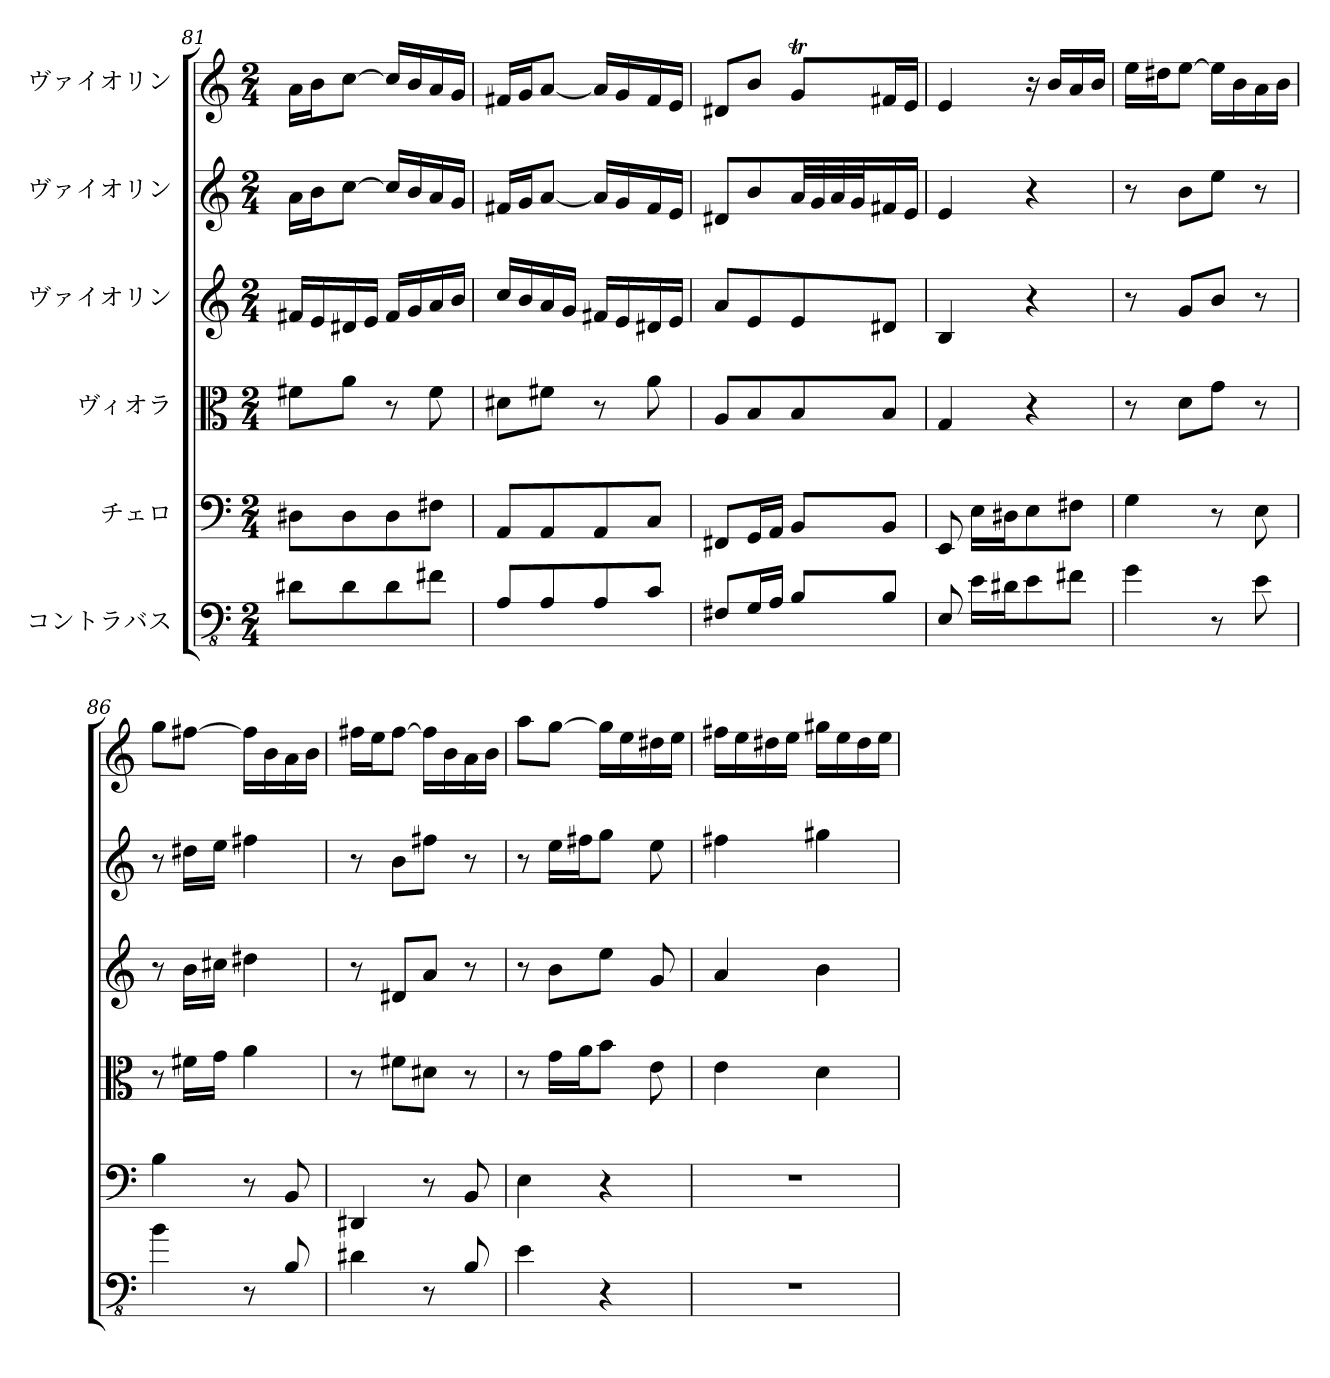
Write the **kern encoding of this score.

**kern	**kern	**kern	**kern	**kern	**kern
*part6	*part5	*part4	*part3	*part2	*part1
*staff6	*staff5	*staff4	*staff3	*staff2	*staff1
*I"コントラバス	*I"チェロ	*I"ヴィオラ	*I"ヴァイオリン	*I"ヴァイオリン	*I"ヴァイオリン
!!LO:LB:g=z
*clefFv4	*clefF4	*clefC3	*clefG2	*clefG2	*clefG2
*ITrd7c12	*	*	*	*	*
*k[]	*k[]	*k[]	*k[]	*k[]	*k[]
*M2/4	*M2/4	*M2/4	*M2/4	*M2/4	*M2/4
=81	=81	=81	=81	=81	=81
8DD#X\L	8D#X\L	8f#X\L	16f#X/LL	16a\LL	16a\LL
.	.	.	16e/	16b\J	16b\J
8DD#\	8D#\	8a\J	16d#X/	[8cc\J	[8cc\J
.	.	.	16e/JJ	.	.
8DD#\	8D#\	8r	16f#/LL	16cc/LL]	16cc/LL]
.	.	.	16g/	16b/	16b/
8FF#X\J	8F#X\J	8f#\	16a/	16a/	16a/
.	.	.	16b/JJ	16g/JJ	16g/JJ
=82	=82	=82	=82	=82	=82
8AAA/L	8AA/L	8d#X\L	16cc/LL	16f#X/LL	16f#X/LL
.	.	.	16b/	16g/J	16g/J
8AAA/	8AA/	8f#X\J	16a/	[8a/J	[8a/J
.	.	.	16g/JJ	.	.
8AAA/	8AA/	8r	16f#X/LL	16a/LL]	16a/LL]
.	.	.	16e/	16g/	16g/
8CC/J	8C/J	8a\	16d#X/	16f#/	16f#/
.	.	.	16e/JJ	16e/JJ	16e/JJ
=83	=83	=83	=83	=83	=83
8FFF#X/L	8FF#X/L	8A/L	8a/L	8d#X/L	8d#X/L
16GGG/L	16GG/L	8B/	8e/	8b/	8b/J
16AAA/JJ	16AA/JJ	.	.	.	.
8BBB/L	8BB/L	8B/	8e/	32a/LL	8gT/L
.	.	.	.	32g/	.
.	.	.	.	32a/	.
.	.	.	.	32g/J	.
8BBB/J	8BB/J	8B/J	8d#X/J	16f#X/	16f#X/L
.	.	.	.	16e/JJ	16e/JJ
=84	=84	=84	=84	=84	=84
8EEE/	8EE/	4G/	4B/	4e/	4e/
16EE\LL	16E\LL	.	.	.	.
16DD#X\J	16D#X\J	.	.	.	.
8EE\	8E\	4r	4r	4r	16r
.	.	.	.	.	16b/LL
8FF#X\J	8F#X\J	.	.	.	16a/
.	.	.	.	.	16b/JJ
!!LO:PB:g=z
=85	=85	=85	=85	=85	=85
4GG\	4G\	8r	8r	8r	16ee\LL
.	.	.	.	.	16dd#X\J
.	.	8d\L	8g/L	8b\L	[8ee\J
8r	8r	8g\J	8b/J	8ee\J	16ee\LL]
.	.	.	.	.	16b\
8EE\	8E\	8r	8r	8r	16a\
.	.	.	.	.	16b\JJ
=86	=86	=86	=86	=86	=86
4BB\	4B\	8r	8r	8r	8gg\L
.	.	16f#X\LL	16b\LL	16dd#X\LL	[8ff#X\J
.	.	16g\JJ	16cc#X\JJ	16ee\JJ	.
8r	8r	4a\	4dd#X\	4ff#X\	16ff#\LL]
.	.	.	.	.	16b\
8BBB/	8BB/	.	.	.	16a\
.	.	.	.	.	16b\JJ
=87	=87	=87	=87	=87	=87
4DD#X\	4DD#X/	8r	8r	8r	16ff#X\LL
.	.	.	.	.	16ee\J
.	.	8f#X\L	8d#X/L	8b\L	[8ff#\J
8r	8r	8d#X\J	8a/J	8ff#X\J	16ff#\LL]
.	.	.	.	.	16b\
8BBB/	8BB/	8r	8r	8r	16a\
.	.	.	.	.	16b\JJ
=88	=88	=88	=88	=88	=88
4EE\	4E\	8r	8r	8r	8aa\L
.	.	16g\LL	8b\L	16ee\LL	[8gg\J
.	.	16a\J	.	16ff#X\J	.
4r	4r	8b\J	8ee\J	8gg\J	16gg\LL]
.	.	.	.	.	16ee\
.	.	8e\	8g/	8ee\	16dd#X\
.	.	.	.	.	16ee\JJ
=89	=89	=89	=89	=89	=89
2r	2r	4e\	4a/	4ff#X\	16ff#X\LL
.	.	.	.	.	16ee\
.	.	.	.	.	16dd#X\
.	.	.	.	.	16ee\JJ
.	.	4d\	4b\	4gg#X\	16gg#X\LL
.	.	.	.	.	16ee\
.	.	.	.	.	16dd#\
.	.	.	.	.	16ee\JJ
=	=	=	=	=	=
*-	*-	*-	*-	*-	*-
